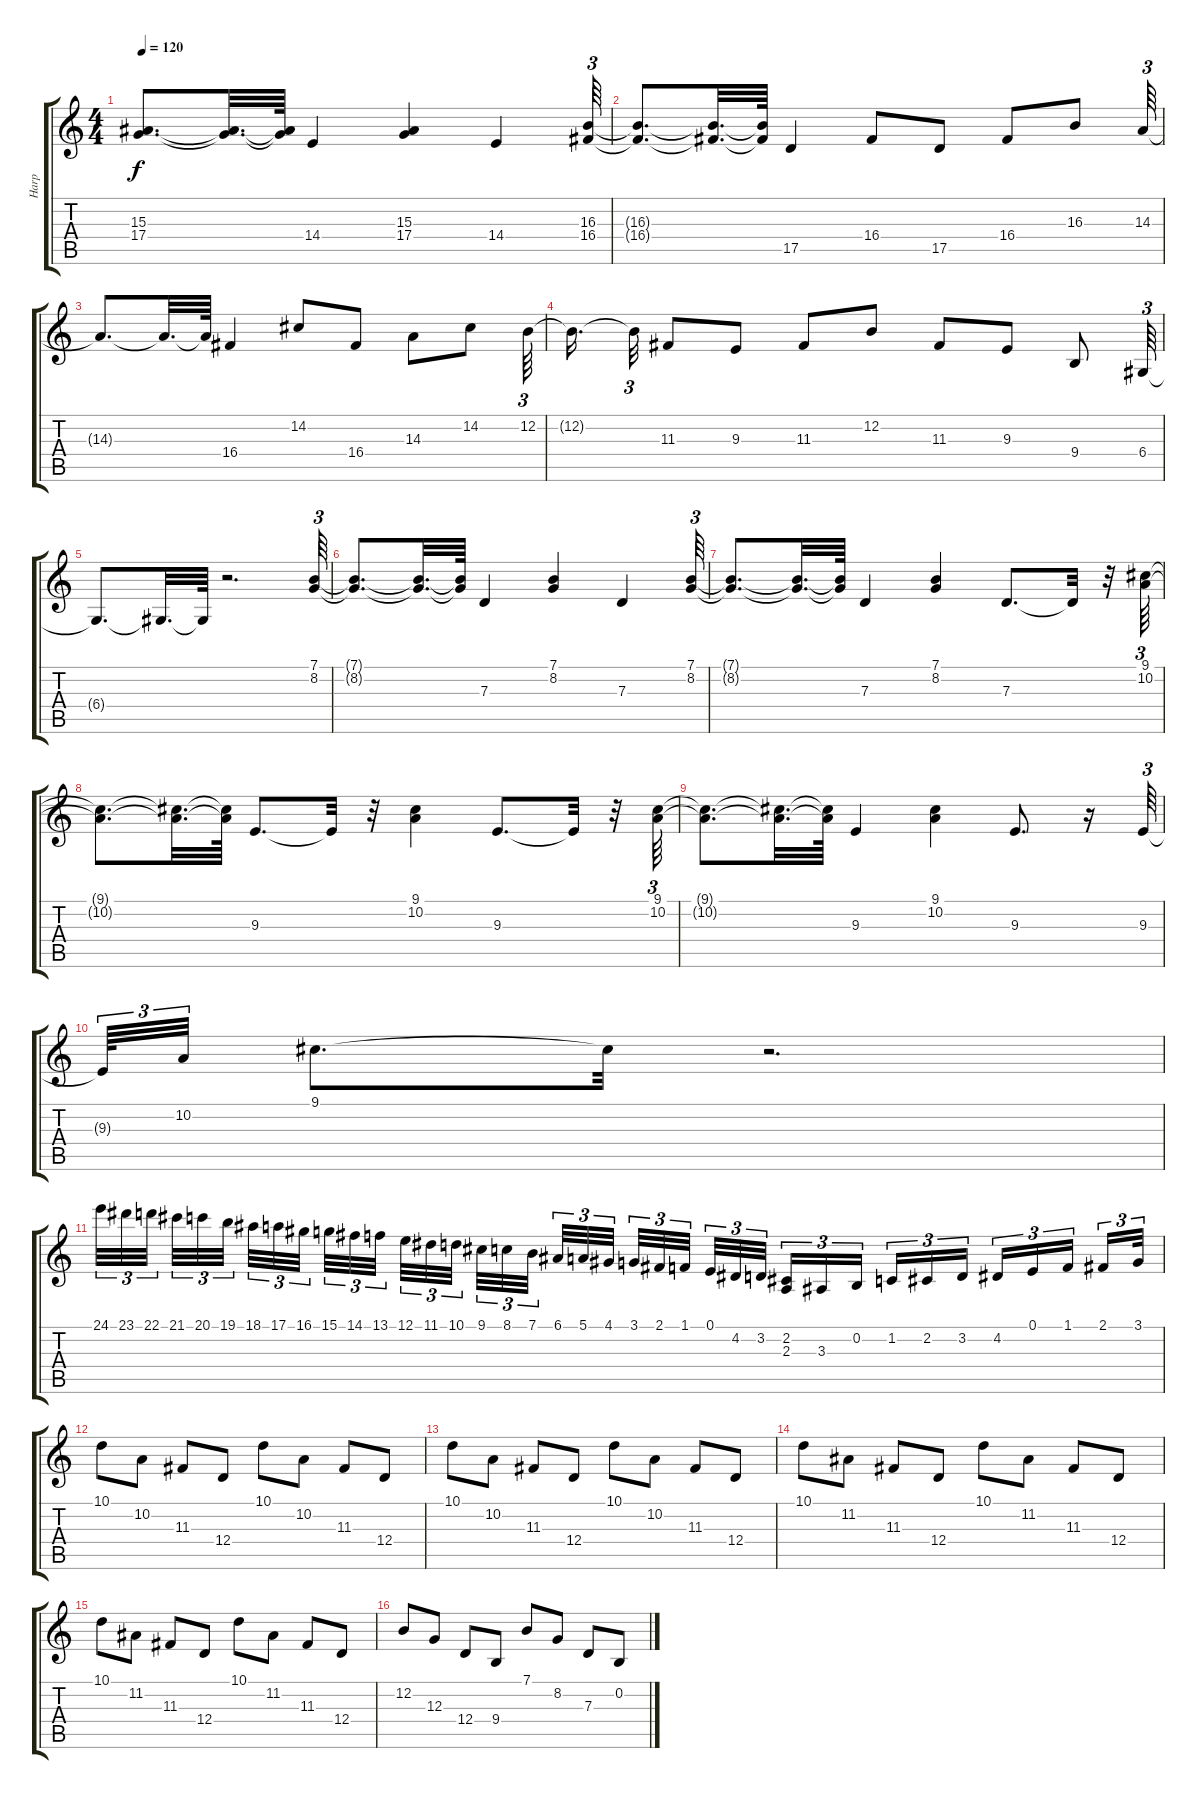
\track ("Harp" "Harp") {instrument orchestralharp}
\staff {score tabs}
\tuning (E4 B3 G3 D3 A2 E2) {hide}
\ts (4 4)
\tempo 120
\clef g2
\ks c
(15.3{t} 17.4{t}).8{d dy f} (15.3{t} 17.4{t}).32{d} (15.3{t} 17.4{t}).64 14.4.4 (15.3 17.4).4 14.4.4 (16.3 16.4).64{tu (3 2)} |
(16.3{t} 16.4{t}).8{d} (16.3{t} 16.4{t}).32{d} (16.3{t} 16.4{t}).64 17.5.4 16.4.8 17.5.8 16.4.8 16.3.8 14.3.64{tu (3 2)} |
14.3{t}.8{d} 14.3{t}.32{d} 14.3{t}.64 16.4.4 14.2.8 16.4.8 14.3.8 14.2.8 12.2.64{tu (3 2)} |
12.2{t}.16{d beam splitsecondary} 12.2{t}.32{tu (3 2)} 11.3.8 9.3.8 11.3.8 12.2.8 11.3.8 9.3.8 9.4.8 6.4.64{tu (3 2)} |
6.4{t}.8{d} 6.4{t}.32{d} 6.4{t}.64 r.2{d} (7.1 8.2).64{tu (3 2)} |
(7.1{t} 8.2{t}).8{d} (7.1{t} 8.2{t}).32{d} (7.1{t} 8.2{t}).64 7.3.4 (7.1 8.2).4 7.3.4 (7.1 8.2).64{tu (3 2)} |
(7.1{t} 8.2{t}).8{d} (7.1{t} 8.2{t}).32{d} (7.1{t} 8.2{t}).64 7.3.4 (7.1 8.2).4 7.3.8{d} 7.3{t}.32 r.32 (9.1 10.2).64{tu (3 2)} |
(9.1{t} 10.2{t}).8{d} (9.1{t} 10.2{t}).32{d} (9.1{t} 10.2{t}).64 9.3.8{d} 9.3{t}.32 r.32 (9.1 10.2).4 9.3.8{d} 9.3{t}.32 r.32 (9.1 10.2).64{tu (3 2)} |
(9.1{t} 10.2{t}).8{d} (9.1{t} 10.2{t}).32{d} (9.1{t} 10.2{t}).64 9.3.4 (9.1 10.2).4 9.3.8{d} r.16 9.3.64{tu (3 2)} |
9.3{t}.64{tu (3 2)} 10.2.32{tu (3 2)} 9.1.8{d} 9.1{t}.32 r.2{d} |
24.1.32{tu (3 2)} 23.1.32{tu (3 2)} 22.1.32{tu (3 2) beam splitsecondary} 21.1.32{tu (3 2)} 20.1.32{tu (3 2)} 19.1.32{tu (3 2) beam splitsecondary} 18.1.32{tu (3 2)} 17.1.32{tu (3 2)} 16.1.32{tu (3 2) beam splitsecondary} 15.1.32{tu (3 2)} 14.1.32{tu (3 2)} 13.1.32{tu (3 2)} 12.1.32{tu (3 2)} 11.1.32{tu (3 2)} 10.1.32{tu (3 2) beam splitsecondary} 9.1.32{tu (3 2)} 8.1.32{tu (3 2)} 7.1.32{tu (3 2) beam splitsecondary} 6.1.32{tu (3 2)} 5.1.32{tu (3 2)} 4.1.32{tu (3 2) beam splitsecondary} 3.1.32{tu (3 2)} 2.1.32{tu (3 2)} 1.1.32{tu (3 2)} 0.1.32{tu (3 2)} 4.2.32{tu (3 2)} 3.2.32{tu (3 2) beam splitsecondary} (2.2 2.3).16{tu (3 2)} 3.3.16{tu (3 2)} 0.2.16{tu (3 2) beam splitsecondary} 1.2.16{tu (3 2)} 2.2.16{tu (3 2)} 3.2.16{tu (3 2) beam splitsecondary} 4.2.16{tu (3 2)} 0.1.16{tu (3 2)} 1.1.16{tu (3 2) beam splitsecondary} 2.1.16{tu (3 2)} 3.1.32{tu (3 2)} |
10.1.8 10.2.8 11.3.8 12.4.8 10.1.8 10.2.8 11.3.8 12.4.8 |
10.1.8 10.2.8 11.3.8 12.4.8 10.1.8 10.2.8 11.3.8 12.4.8 |
10.1.8 11.2.8 11.3.8 12.4.8 10.1.8 11.2.8 11.3.8 12.4.8 |
10.1.8 11.2.8 11.3.8 12.4.8 10.1.8 11.2.8 11.3.8 12.4.8 |
12.2.8 12.3.8 12.4.8 9.4.8 7.1.8 8.2.8 7.3.8 0.2.8
